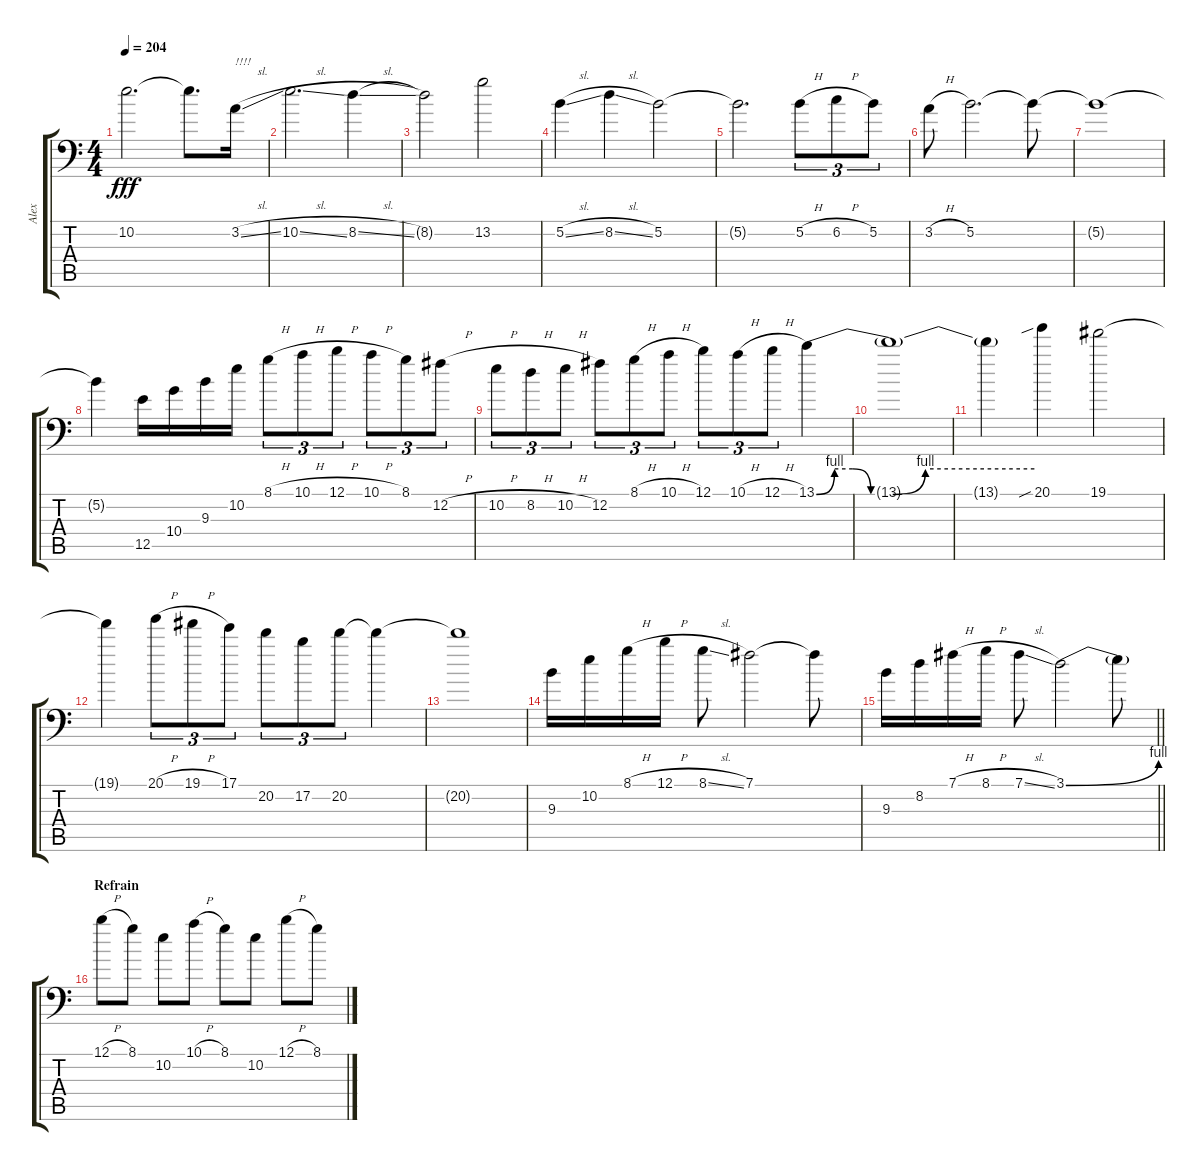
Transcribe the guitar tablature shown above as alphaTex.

\track ("Alex" "Alex") {instrument distortionguitar}
\staff {score tabs}
\tuning (B3 Gb3 D3 A2 E2 A1) {hide}
\ts (4 4)
\tempo 204
\clef f4
\ks c
10.2{t}.2{d dy fff} 10.2{t}.8{d} 3.2{sl}.16{txt "!!!!"} |
10.2{sl}.2{d} 8.2{sl}.4 |
8.2{t}.2 13.2.2 |
5.2{sl}.4 8.2{sl}.4 5.2.2 |
5.2{t}.2{d} 5.2{h}.8{tu (3 2)} 6.2{h}.8{tu (3 2)} 5.2.8{tu (3 2)} |
3.2{h}.8 5.2.2{d} 5.2{t}.8 |
5.2{t}.1 |
5.2{t}.4 12.5.16 10.4.16 9.3.16 10.2.16 8.1{h}.8{tu (3 2)} 10.1{h}.8{tu (3 2)} 12.1{h}.8{tu (3 2)} 10.1{h}.8{tu (3 2)} 8.1.8{tu (3 2)} 12.2{h}.8{tu (3 2)} |
10.2{h}.8{tu (3 2)} 8.2{h}.8{tu (3 2)} 10.2{h}.8{tu (3 2)} 12.2.8{tu (3 2)} 8.1{h}.8{tu (3 2)} 10.1{h}.8{tu (3 2)} 12.1.8{tu (3 2)} 10.1{h}.8{tu (3 2)} 12.1{h}.8{tu (3 2)} 13.1{be (custom 0 0 5 4 10 4 15 0 21 0 30 4 60 4)}.4 |
13.1{t}.1 |
13.1{t}.4 20.1{sib}.4 19.1.2 |
19.1{t}.4 20.1{h}.8{tu (3 2)} 19.1{h}.8{tu (3 2)} 17.1.8{tu (3 2)} 20.2.8{tu (3 2)} 17.2.8{tu (3 2)} 20.2.8{tu (3 2)} 20.2{t}.4 |
20.2{t}.1 |
9.3.16 10.2.16 8.1{h}.16 12.1{h}.16 8.1{sl}.8 7.1.2 7.1{t}.8 |
\barLineRight lightlight
9.3.16 8.2.16 7.1{h}.16 8.1{h}.16 7.1{sl}.8 3.1{be (bend 0 0 60 4)}.2 3.1{t}.8 |
\section ("" "Refrain")
12.1{h}.8 8.1.8 10.2.8 10.1{h}.8 8.1.8 10.2.8 12.1{h}.8 8.1.8
